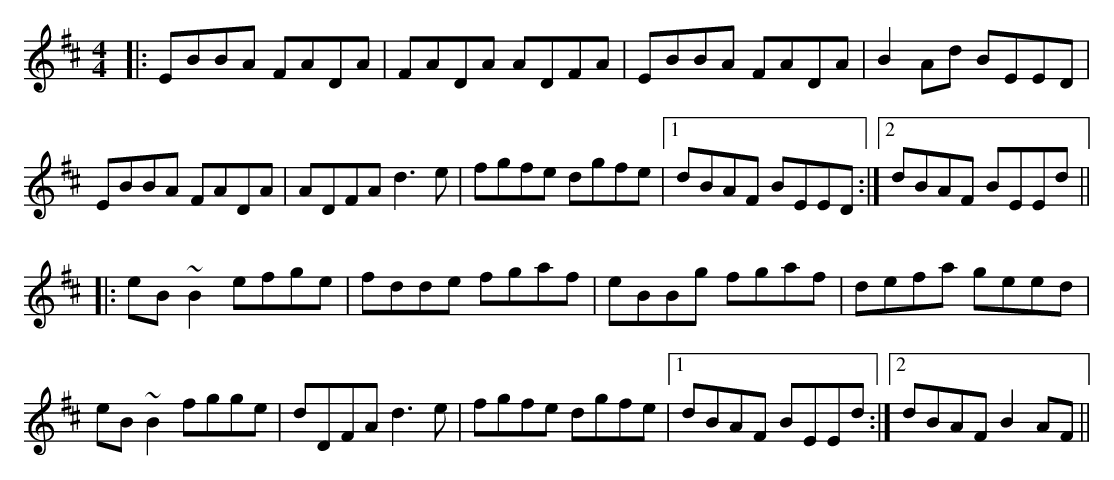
X:1
M:4/4
K:Edor
|:EBBA FADA|FADA ADFA|EBBA FADA|B2Ad BEED|
EBBA FADA|ADFA d3e|fgfe dgfe|1 dBAF BEED:|2 dBAF BEEd||
|:eB~B2 efge|fdde fgaf|eBBg fgaf|defa geed|
eB~B2 fgge|dDFA d3e|fgfe dgfe|1 dBAF BEEd:|2 dBAF B2AF||
